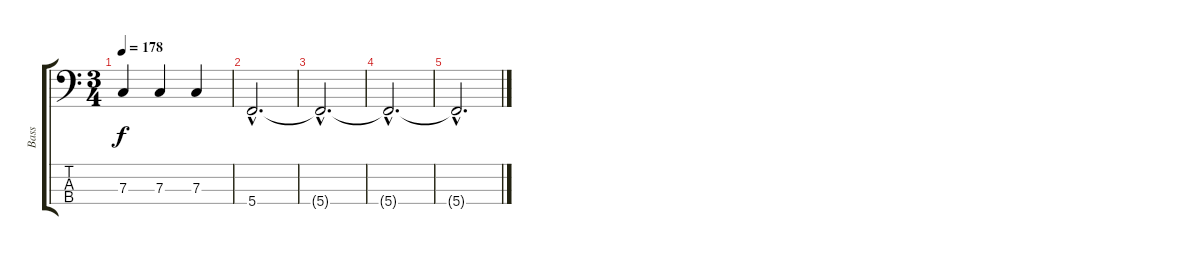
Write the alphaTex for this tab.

\track ("Bass" "Bass") {instrument electricbassfinger}
\staff {score tabs}
\tuning (Eb2 Bb1 F1 C1) {hide}
\ts (3 4)
\tempo 178
\clef f4
\ks c
7.3.4{dy f} 7.3.4 7.3.4 |
5.4{hac}.2{d} |
5.4{hac t}.2{d} |
5.4{hac t}.2{d} |
5.4{hac t}.2{d}
